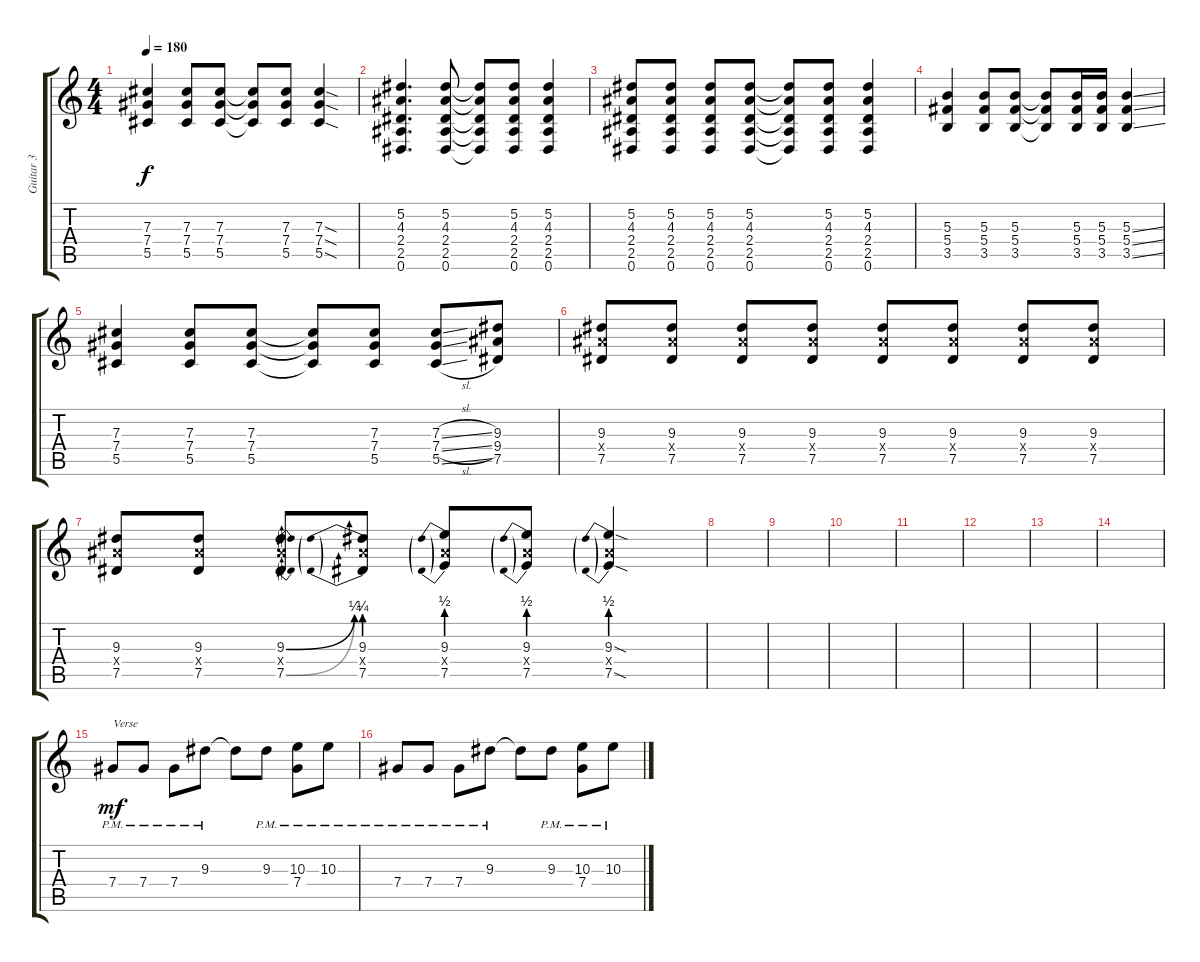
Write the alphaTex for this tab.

\track ("Guitar 3" "Guitar 3") {instrument distortionguitar}
\staff {score tabs}
\tuning (Eb4 Bb3 Gb3 Db3 Ab2 Eb2) {hide}
\ts (4 4)
\tempo 180
\clef g2
\ks c
(7.3 7.4 5.5).4{dy f} (7.3 7.4 5.5).8 (7.3 7.4 5.5).8 (7.3{t} 7.4{t} 5.5{t}).8 (7.3 7.4 5.5).8 (7.3{sod} 7.4{sod} 5.5{sod}).4 |
(5.2 4.3 2.4 2.5 0.6).4{d} (5.2 4.3 2.4 2.5 0.6).8 (5.2{t} 4.3{t} 2.4{t} 2.5{t} 0.6{t}).8 (5.2 4.3 2.4 2.5 0.6).8 (5.2 4.3 2.4 2.5 0.6).4 |
(5.2 4.3 2.4 2.5 0.6).8 (5.2 4.3 2.4 2.5 0.6).8 (5.2 4.3 2.4 2.5 0.6).8 (5.2 4.3 2.4 2.5 0.6).8 (5.2{t} 4.3{t} 2.4{t} 2.5{t} 0.6{t}).8 (5.2 4.3 2.4 2.5 0.6).8 (5.2 4.3 2.4 2.5 0.6).4 |
(5.3 5.4 3.5).4 (5.3 5.4 3.5).8 (5.3 5.4 3.5).8 (5.3{t} 5.4{t} 3.5{t}).8 (5.3 5.4 3.5).16 (5.3 5.4 3.5).16 (5.3{ss} 5.4{ss} 3.5{ss}).4 |
(7.3 7.4 5.5).4 (7.3 7.4 5.5).8 (7.3 7.4 5.5).8 (7.3{t} 7.4{t} 5.5{t}).8 (7.3 7.4 5.5).8 (7.3{sl} 7.4{sl} 5.5{sl}).8 (9.3 9.4 7.5).8 |
(9.3 9.4{x} 7.5).8 (9.3 9.4{x} 7.5).8 (9.3 9.4{x} 7.5).8 (9.3 9.4{x} 7.5).8 (9.3 9.4{x} 7.5).8 (9.3 9.4{x} 7.5).8 (9.3 9.4{x} 7.5).8 (9.3 9.4{x} 7.5).8 |
(9.3 9.4{x} 7.5).8 (9.3 9.4{x} 7.5).8 (9.3{be (bend 0 0 60 1)} 9.4{x} 7.5{be (bend 0 0 60 1)}).8 (9.3{be (prebend 0 1 60 1)} 9.4{x} 7.5{be (prebend 0 1 60 1)}).8 (9.3{be (prebend 0 2 60 2)} 9.4{x} 7.5{be (prebend 0 2 60 2)}).8 (9.3{be (prebend 0 2 60 2)} 9.4{x} 7.5{be (prebend 0 2 60 2)}).8 (9.3{be (prebend 0 2 60 2) sod} 9.4{x} 7.5{be (prebend 0 2 60 2) sod}).4 |
|
|
|
|
|
|
|
7.4{pm}.8{txt "Verse" dy mf} 7.4{pm}.8 7.4{pm}.8 9.3{pm}.8 9.3{t}.8 9.3{pm}.8 (10.3{pm} 7.4{pm}).8 10.3{pm}.8 |
7.4{pm}.8 7.4{pm}.8 7.4{pm}.8 9.3{pm}.8 9.3{t}.8 9.3{pm}.8 (10.3{pm} 7.4{pm}).8 10.3{pm}.8
